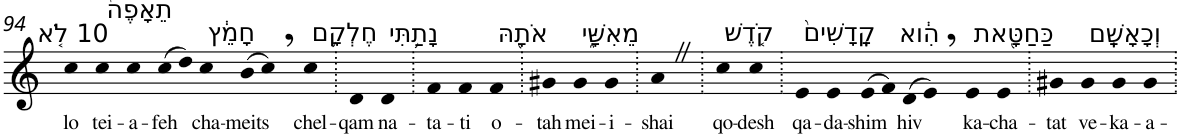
**kern	**text
*part1	*part1
*staff1	*staff1
*I"Piano	*
*I'Pno	*
!!LO:PB:g=z
*clefG2	*
*k[]	*
=94	=94
!LO:TX:a:t=10 לֹ֤א	!
!	!LO:LY:b
4cc	lo
!LO:TX:a:t=תֵאָפֶה֙	!
!	!LO:LY:b
4cc	tei-
!	!LO:LY:b
4cc	-a-
!	!LO:LY:b
(>8cc	-feh
8dd)	.
!LO:TX:a:t=חָמֵ֔ץ	!
!	!LO:LY:b
4cc	cha-
!	!LO:LY:b
(>8b	-meits
8cc,)	.
!LO:TX:a:t=חֶלְקָ֛ם	!
!	!LO:LY:b
4cc	chel-
=95.	=95.
!	!LO:LY:b
4d	-qam
!LO:TX:a:t=נָתַ֥תִּי	!
!	!LO:LY:b
4d	na-
=96.	=96.
!	!LO:LY:b
4f	-ta-
!	!LO:LY:b
4f	-ti
!LO:TX:a:t=אֹתָ֖הּ	!
!	!LO:LY:b
4f	o-
=97.	=97.
!	!LO:LY:b
4g#X	-tah
!LO:TX:a:t=מֵאִשָּׁ֑י	!
!	!LO:LY:b
4g#	mei-
!	!LO:LY:b
4g#	-i-
=98.	=98.
!	!LO:LY:b
4aZ	-shai
=99.	=99.
!LO:TX:a:t=קֹ֤דֶשׁ	!
!	!LO:LY:b
4cc	qo-
!	!LO:LY:b
4cc	-desh
=100.	=100.
!LO:TX:a:t=קָֽדָשִׁים֙	!
!	!LO:LY:b
4e	qa-
!	!LO:LY:b
4e	-da-
!	!LO:LY:b
(>8e	-shim
8f)	.
!LO:TX:a:t=הִ֔וא	!
!	!LO:LY:b
(>8d	hiv
8e,)	.
!LO:TX:a:t=כַּחַטָּ֖את	!
!	!LO:LY:b
4e	ka-
!	!LO:LY:b
4e	-cha-
=101.	=101.
!	!LO:LY:b
4g#X	-tat
!LO:TX:a:t=וְכָאָשָֽׁם	!
!	!LO:LY:b
4g#	ve-
!	!LO:LY:b
4g#	-ka-
!	!LO:LY:b
4g#	-a-
=.	=.
*-	*-
